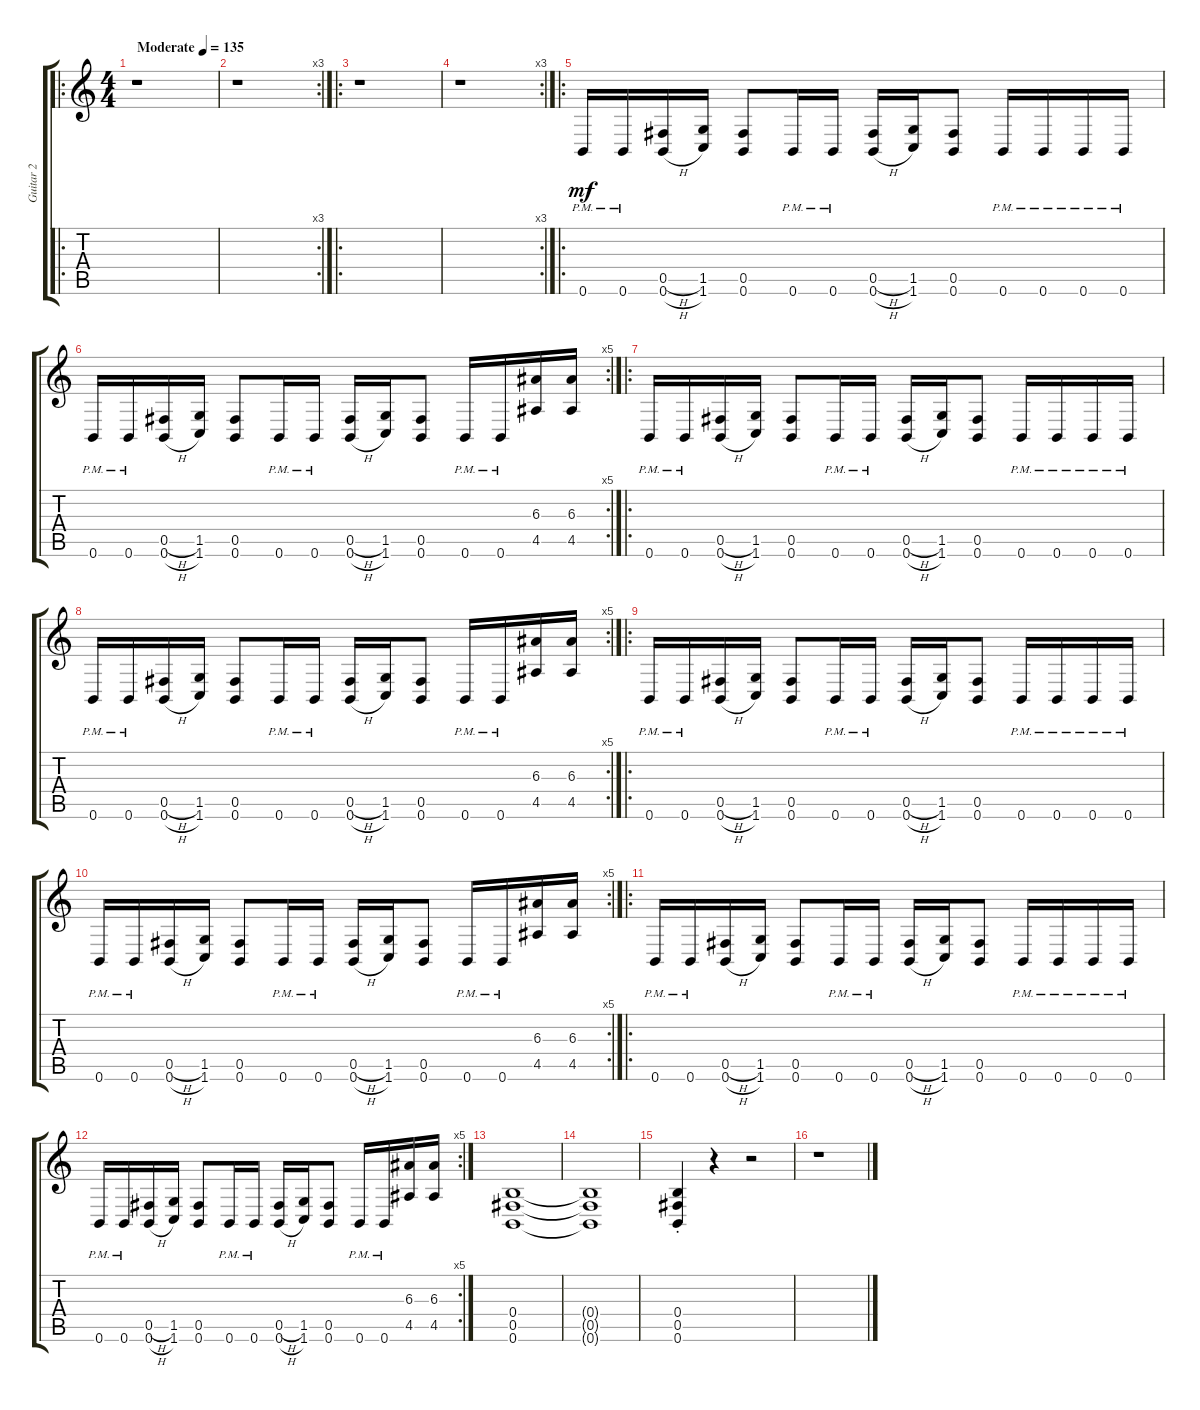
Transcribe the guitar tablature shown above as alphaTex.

\track ("Guitar 2" "Guitar 2") {instrument distortionguitar}
\staff {score tabs}
\tuning (Db4 Ab3 E3 B2 Gb2 B1) {hide}
\ro
\ts (4 4)
\tempo (135 "Moderate")
\clef g2
\ks c
r.1{dy mf instrument distortionguitar} |
\rc 3
r.1 |
\ro
r.1 |
\rc 3
r.1 |
\ro
0.6{pm}.16 0.6{pm}.16 (0.5{h} 0.6{h}).16 (1.5 1.6).16 (0.5 0.6).8 0.6{pm}.16 0.6{pm}.16 (0.5{h} 0.6{h}).16 (1.5 1.6).16 (0.5 0.6).8 0.6{pm}.16 0.6{pm}.16 0.6{pm}.16 0.6{pm}.16 |
\rc 5
0.6{pm}.16 0.6{pm}.16 (0.5{h} 0.6{h}).16 (1.5 1.6).16 (0.5 0.6).8 0.6{pm}.16 0.6{pm}.16 (0.5{h} 0.6{h}).16 (1.5 1.6).16 (0.5 0.6).8 0.6{pm}.16 0.6{pm}.16 (6.3 4.5).16 (6.3 4.5).16 |
\ro
0.6{pm}.16 0.6{pm}.16 (0.5{h} 0.6{h}).16 (1.5 1.6).16 (0.5 0.6).8 0.6{pm}.16 0.6{pm}.16 (0.5{h} 0.6{h}).16 (1.5 1.6).16 (0.5 0.6).8 0.6{pm}.16 0.6{pm}.16 0.6{pm}.16 0.6{pm}.16 |
\rc 5
0.6{pm}.16 0.6{pm}.16 (0.5{h} 0.6{h}).16 (1.5 1.6).16 (0.5 0.6).8 0.6{pm}.16 0.6{pm}.16 (0.5{h} 0.6{h}).16 (1.5 1.6).16 (0.5 0.6).8 0.6{pm}.16 0.6{pm}.16 (6.3 4.5).16 (6.3 4.5).16 |
\ro
0.6{pm}.16 0.6{pm}.16 (0.5{h} 0.6{h}).16 (1.5 1.6).16 (0.5 0.6).8 0.6{pm}.16 0.6{pm}.16 (0.5{h} 0.6{h}).16 (1.5 1.6).16 (0.5 0.6).8 0.6{pm}.16 0.6{pm}.16 0.6{pm}.16 0.6{pm}.16 |
\rc 5
0.6{pm}.16 0.6{pm}.16 (0.5{h} 0.6{h}).16 (1.5 1.6).16 (0.5 0.6).8 0.6{pm}.16 0.6{pm}.16 (0.5{h} 0.6{h}).16 (1.5 1.6).16 (0.5 0.6).8 0.6{pm}.16 0.6{pm}.16 (6.3 4.5).16 (6.3 4.5).16 |
\ro
0.6{pm}.16 0.6{pm}.16 (0.5{h} 0.6{h}).16 (1.5 1.6).16 (0.5 0.6).8 0.6{pm}.16 0.6{pm}.16 (0.5{h} 0.6{h}).16 (1.5 1.6).16 (0.5 0.6).8 0.6{pm}.16 0.6{pm}.16 0.6{pm}.16 0.6{pm}.16 |
\rc 5
0.6{pm}.16 0.6{pm}.16 (0.5{h} 0.6{h}).16 (1.5 1.6).16 (0.5 0.6).8 0.6{pm}.16 0.6{pm}.16 (0.5{h} 0.6{h}).16 (1.5 1.6).16 (0.5 0.6).8 0.6{pm}.16 0.6{pm}.16 (6.3 4.5).16 (6.3 4.5).16 |
(0.4 0.5 0.6).1 |
(0.4{t} 0.5{t} 0.6{t}).1 |
(0.4{st} 0.5{st} 0.6{st}).4 r.4 r.2 |
r.1
